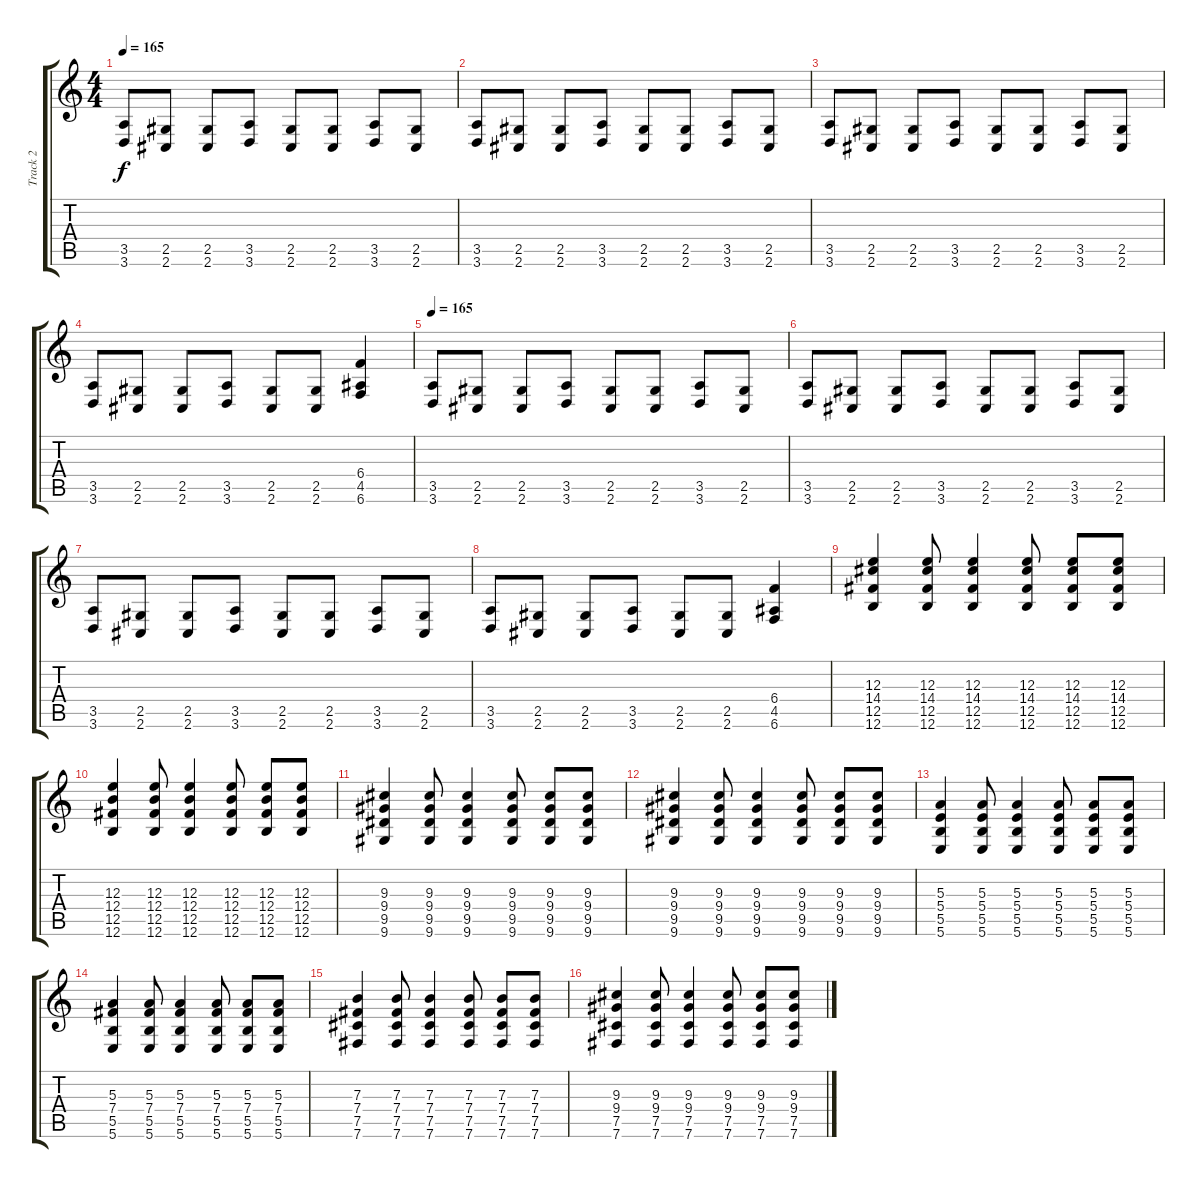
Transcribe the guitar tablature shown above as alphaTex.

\track ("Track 2" "Track 2") {instrument distortionguitar}
\staff {score tabs}
\tuning (Db4 Ab3 E3 B2 Gb2 B1) {hide}
\ts (4 4)
\tempo 165
\clef g2
\ks c
(3.5 3.6).8{dy f} (2.5 2.6).8 (2.5 2.6).8 (3.5 3.6).8 (2.5 2.6).8 (2.5 2.6).8 (3.5 3.6).8 (2.5 2.6).8 |
(3.5 3.6).8 (2.5 2.6).8 (2.5 2.6).8 (3.5 3.6).8 (2.5 2.6).8 (2.5 2.6).8 (3.5 3.6).8 (2.5 2.6).8 |
(3.5 3.6).8 (2.5 2.6).8 (2.5 2.6).8 (3.5 3.6).8 (2.5 2.6).8 (2.5 2.6).8 (3.5 3.6).8 (2.5 2.6).8 |
(3.5 3.6).8 (2.5 2.6).8 (2.5 2.6).8 (3.5 3.6).8 (2.5 2.6).8 (2.5 2.6).8 (6.4 4.5 6.6).4 |
\tempo 165
(3.5 3.6).8 (2.5 2.6).8 (2.5 2.6).8 (3.5 3.6).8 (2.5 2.6).8 (2.5 2.6).8 (3.5 3.6).8 (2.5 2.6).8 |
(3.5 3.6).8 (2.5 2.6).8 (2.5 2.6).8 (3.5 3.6).8 (2.5 2.6).8 (2.5 2.6).8 (3.5 3.6).8 (2.5 2.6).8 |
(3.5 3.6).8 (2.5 2.6).8 (2.5 2.6).8 (3.5 3.6).8 (2.5 2.6).8 (2.5 2.6).8 (3.5 3.6).8 (2.5 2.6).8 |
(3.5 3.6).8 (2.5 2.6).8 (2.5 2.6).8 (3.5 3.6).8 (2.5 2.6).8 (2.5 2.6).8 (6.4 4.5 6.6).4 |
(12.3 14.4 12.5 12.6).4 (12.3 14.4 12.5 12.6).8 (12.3 14.4 12.5 12.6).4 (12.3 14.4 12.5 12.6).8 (12.3 14.4 12.5 12.6).8 (12.3 14.4 12.5 12.6).8 |
(12.3 12.4 12.5 12.6).4 (12.3 12.4 12.5 12.6).8 (12.3 12.4 12.5 12.6).4 (12.3 12.4 12.5 12.6).8 (12.3 12.4 12.5 12.6).8 (12.3 12.4 12.5 12.6).8 |
(9.3 9.4 9.5 9.6).4 (9.3 9.4 9.5 9.6).8 (9.3 9.4 9.5 9.6).4 (9.3 9.4 9.5 9.6).8 (9.3 9.4 9.5 9.6).8 (9.3 9.4 9.5 9.6).8 |
(9.3 9.4 9.5 9.6).4 (9.3 9.4 9.5 9.6).8 (9.3 9.4 9.5 9.6).4 (9.3 9.4 9.5 9.6).8 (9.3 9.4 9.5 9.6).8 (9.3 9.4 9.5 9.6).8 |
(5.3 5.4 5.5 5.6).4 (5.3 5.4 5.5 5.6).8 (5.3 5.4 5.5 5.6).4 (5.3 5.4 5.5 5.6).8 (5.3 5.4 5.5 5.6).8 (5.3 5.4 5.5 5.6).8 |
(5.3 7.4 5.5 5.6).4 (5.3 7.4 5.5 5.6).8 (5.3 7.4 5.5 5.6).4 (5.3 7.4 5.5 5.6).8 (5.3 7.4 5.5 5.6).8 (5.3 7.4 5.5 5.6).8 |
(7.3 7.4 7.5 7.6).4 (7.3 7.4 7.5 7.6).8 (7.3 7.4 7.5 7.6).4 (7.3 7.4 7.5 7.6).8 (7.3 7.4 7.5 7.6).8 (7.3 7.4 7.5 7.6).8 |
(9.3 9.4 7.5 7.6).4 (9.3 9.4 7.5 7.6).8 (9.3 9.4 7.5 7.6).4 (9.3 9.4 7.5 7.6).8 (9.3 9.4 7.5 7.6).8 (9.3 9.4 7.5 7.6).8
